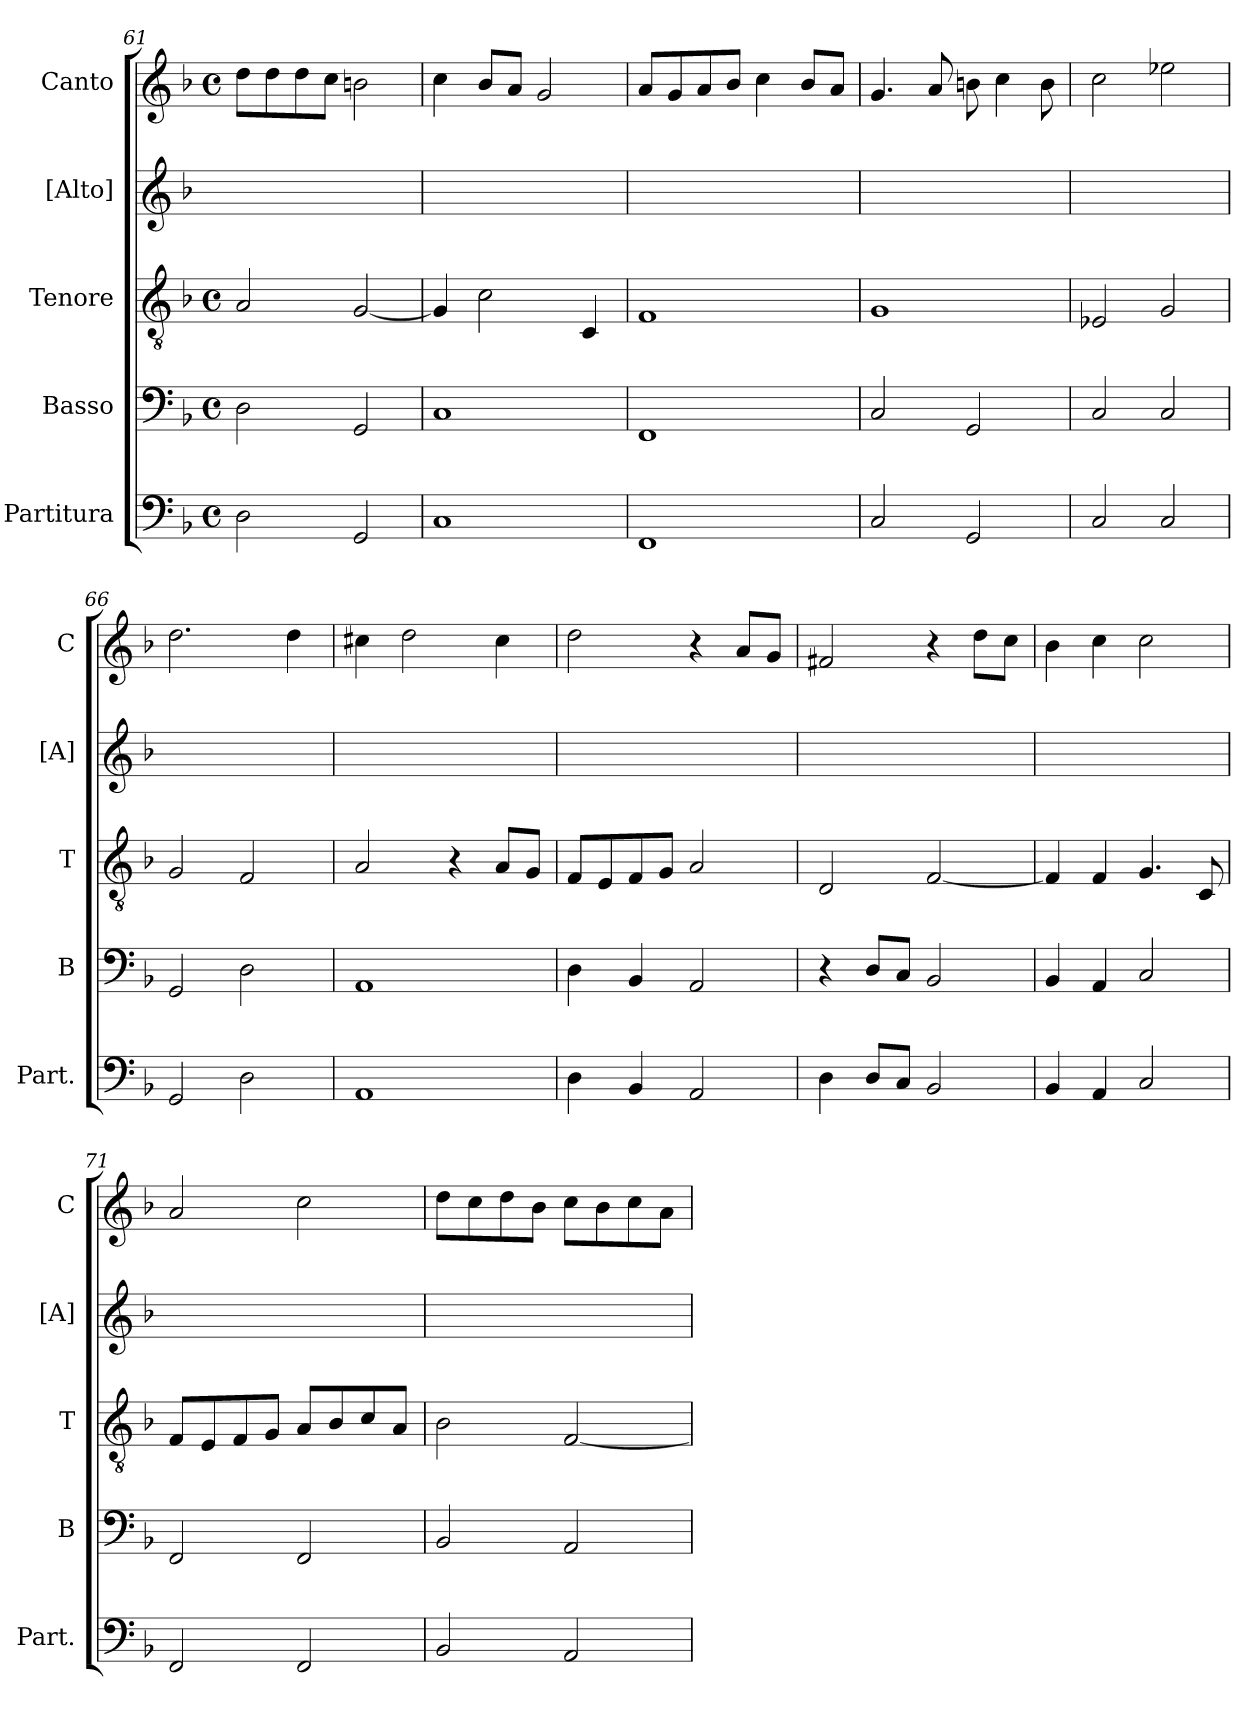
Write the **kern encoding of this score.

**kern	**kern	**kern	**kern	**kern
*part5	*part4	*part3	*part2	*part1
*staff5	*staff4	*staff3	*staff2	*staff1
*I"Partitura	*I"Basso	*I"Tenore	*I"[Alto]	*I"Canto
*I'Part.	*I'B	*I'T	*I'[A]	*I'C
*clefF4	*clefF4	*clefGv2	*clefG2	*clefG2
*k[b-]	*k[b-]	*k[b-]	*k[b-]	*k[b-]
*F:	*F:	*F:	*F:	*F:
*M4/4	*M4/4	*M4/4	*	*M4/4
*met(c)	*met(c)	*met(c)	*	*met(c)
=61	=61	=61	=61	=61
2D\	2D\	2A/	1ryy	8dd\L
.	.	.	.	8dd\
.	.	.	.	8dd\
.	.	.	.	8cc\J
2GG/	2GG/	[2G/	.	2bn\
=62	=62	=62	=62	=62
1C	1C	4G/]	1ryy	4cc\
.	.	2c\	.	8b-/L
.	.	.	.	8a/J
.	.	.	.	2g/
.	.	4C/	.	.
=63	=63	=63	=63	=63
1FF	1FF	1F	1ryy	8a/L
.	.	.	.	8g/
.	.	.	.	8a/
.	.	.	.	8b-/J
.	.	.	.	4cc\
.	.	.	.	8b-/L
.	.	.	.	8a/J
=64	=64	=64	=64	=64
2C/	2C/	1G	1ryy	4.g/
.	.	.	.	8a/
2GG/	2GG/	.	.	8bn\
.	.	.	.	4cc\
.	.	.	.	8b\
=65	=65	=65	=65	=65
2C/	2C/	2E-X/	1ryy	2cc\
2C/	2C/	2G/	.	2ee-X\
=66	=66	=66	=66	=66
2GG/	2GG/	2G/	1ryy	2.dd\
2D\	2D\	2F/	.	.
.	.	.	.	4dd\
=67	=67	=67	=67	=67
1AA	1AA	2A/	1ryy	4cc#X\
.	.	.	.	2dd\
.	.	4r	.	.
.	.	8A/L	.	4cc#\
.	.	8G/J	.	.
=68	=68	=68	=68	=68
4D\	4D\	8F/L	1ryy	2dd\
.	.	8E/	.	.
4BB-/	4BB-/	8F/	.	.
.	.	8G/J	.	.
2AA/	2AA/	2A/	.	4r
.	.	.	.	8a/L
.	.	.	.	8g/J
=69	=69	=69	=69	=69
4D\	4r	2D/	1ryy	2f#X/
8D/L	8D/L	.	.	.
8C/J	8C/J	.	.	.
2BB-/	2BB-/	[2F/	.	4r
.	.	.	.	8dd\L
.	.	.	.	8cc\J
=70	=70	=70	=70	=70
4BB-/	4BB-/	4F/]	1ryy	4b-\
4AA>/	4AA/	4F/	.	4cc\
2C/	2C/	4.G/	.	2cc\
.	.	8C/	.	.
=71	=71	=71	=71	=71
2FF/	2FF/	8F/L	1ryy	2a/
.	.	8E/	.	.
.	.	8F/	.	.
.	.	8G/J	.	.
2FF/	2FF/	8A/L	.	2cc\
.	.	8B-/	.	.
.	.	8c/	.	.
.	.	8A/J	.	.
=72	=72	=72	=72	=72
2BB-/	2BB-/	2B-\	1ryy	8dd\L
.	.	.	.	8cc\
.	.	.	.	8dd\
.	.	.	.	8b-\J
2AA>/	2AA/	[2F/	.	8cc\L
.	.	.	.	8b-\
.	.	.	.	8cc\
.	.	.	.	8a\J
=	=	=	=	=
*-	*-	*-	*-	*-
